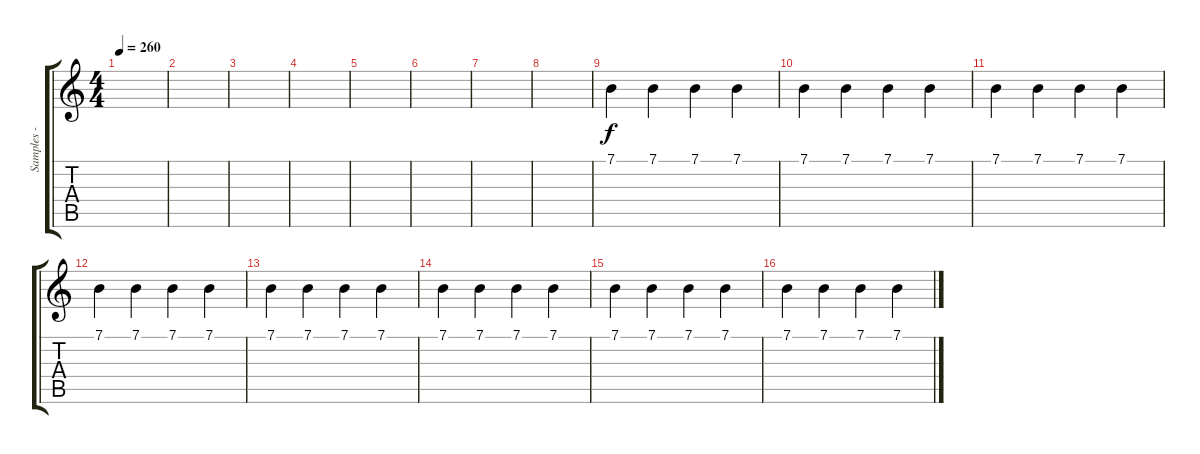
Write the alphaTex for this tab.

\track ("Samples - Re'a Mochiach" "Samples - ") {instrument stringensemble2}
\staff {score tabs}
\tuning (E4 B3 G3 D3 A2 E2) {hide}
\ts (4 4)
\tempo 260
\clef g2
\ks c
|
|
|
|
|
|
|
|
7.1.4 7.1.4 7.1.4 7.1.4 |
7.1.4 7.1.4 7.1.4 7.1.4 |
7.1.4 7.1.4 7.1.4 7.1.4 |
7.1.4 7.1.4 7.1.4 7.1.4 |
7.1.4 7.1.4 7.1.4 7.1.4 |
7.1.4 7.1.4 7.1.4 7.1.4 |
7.1.4 7.1.4 7.1.4 7.1.4 |
7.1.4 7.1.4 7.1.4 7.1.4
